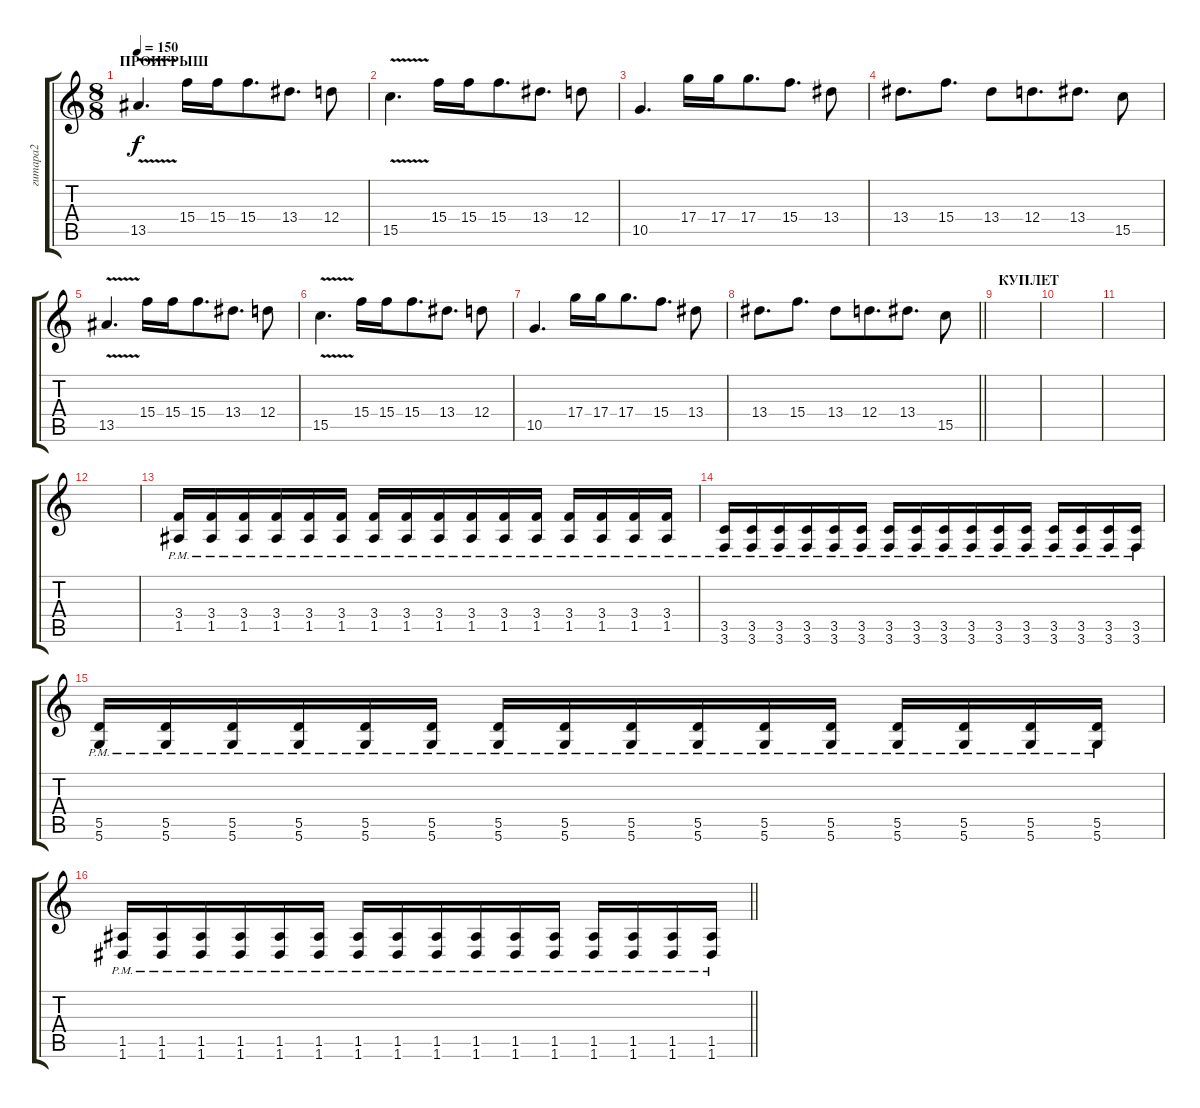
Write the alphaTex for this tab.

\track ("гитара2" "гитара2") {instrument distortionguitar}
\staff {score tabs}
\tuning (E4 B3 G3 D3 A2 D2) {hide}
\ts (8 8)
\section ("" "ПРОИГРЫШ")
\tempo 150
\clef g2
\ks c
13.5{v}.4{d dy f} 15.4.16 15.4.16 15.4.8{d} 13.4.8{d} 12.4.8 |
15.5{v}.4{d} 15.4.16 15.4.16 15.4.8{d} 13.4.8{d} 12.4.8 |
10.5.4{d} 17.4.16 17.4.16 17.4.8{d} 15.4.8{d} 13.4.8 |
13.4.8{d} 15.4.8{d} 13.4.8 12.4.8{d} 13.4.8{d} 15.5.8 |
13.5{v}.4{d} 15.4.16 15.4.16 15.4.8{d} 13.4.8{d} 12.4.8 |
15.5{v}.4{d} 15.4.16 15.4.16 15.4.8{d} 13.4.8{d} 12.4.8 |
10.5.4{d} 17.4.16 17.4.16 17.4.8{d} 15.4.8{d} 13.4.8 |
\barLineRight lightlight
13.4.8{d} 15.4.8{d} 13.4.8 12.4.8{d} 13.4.8{d} 15.5.8 |
\section ("" "КУПЛЕТ")
|
|
|
|
(3.4{pm} 1.5{pm}).16 (3.4{pm} 1.5{pm}).16 (3.4{pm} 1.5{pm}).16 (3.4{pm} 1.5{pm}).16 (3.4{pm} 1.5{pm}).16 (3.4{pm} 1.5{pm}).16 (3.4{pm} 1.5{pm}).16 (3.4{pm} 1.5{pm}).16 (3.4{pm} 1.5{pm}).16 (3.4{pm} 1.5{pm}).16 (3.4{pm} 1.5{pm}).16 (3.4{pm} 1.5{pm}).16 (3.4{pm} 1.5{pm}).16 (3.4{pm} 1.5{pm}).16 (3.4{pm} 1.5{pm}).16 (3.4{pm} 1.5{pm}).16 |
(3.5{pm} 3.6{pm}).16 (3.5{pm} 3.6{pm}).16 (3.5{pm} 3.6{pm}).16 (3.5{pm} 3.6{pm}).16 (3.5{pm} 3.6{pm}).16 (3.5{pm} 3.6{pm}).16 (3.5{pm} 3.6{pm}).16 (3.5{pm} 3.6{pm}).16 (3.5{pm} 3.6{pm}).16 (3.5{pm} 3.6{pm}).16 (3.5{pm} 3.6{pm}).16 (3.5{pm} 3.6{pm}).16 (3.5{pm} 3.6{pm}).16 (3.5{pm} 3.6{pm}).16 (3.5{pm} 3.6{pm}).16 (3.5{pm} 3.6{pm}).16 |
(5.5{pm} 5.6{pm}).16 (5.5{pm} 5.6{pm}).16 (5.5{pm} 5.6{pm}).16 (5.5{pm} 5.6{pm}).16 (5.5{pm} 5.6{pm}).16 (5.5{pm} 5.6{pm}).16 (5.5{pm} 5.6{pm}).16 (5.5{pm} 5.6{pm}).16 (5.5{pm} 5.6{pm}).16 (5.5{pm} 5.6{pm}).16 (5.5{pm} 5.6{pm}).16 (5.5{pm} 5.6{pm}).16 (5.5{pm} 5.6{pm}).16 (5.5{pm} 5.6{pm}).16 (5.5{pm} 5.6{pm}).16 (5.5{pm} 5.6{pm}).16 |
\barLineRight lightlight
(1.5{pm} 1.6{pm}).16 (1.5{pm} 1.6{pm}).16 (1.5{pm} 1.6{pm}).16 (1.5{pm} 1.6{pm}).16 (1.5{pm} 1.6{pm}).16 (1.5{pm} 1.6{pm}).16 (1.5{pm} 1.6{pm}).16 (1.5{pm} 1.6{pm}).16 (1.5{pm} 1.6{pm}).16 (1.5{pm} 1.6{pm}).16 (1.5{pm} 1.6{pm}).16 (1.5{pm} 1.6{pm}).16 (1.5{pm} 1.6{pm}).16 (1.5{pm} 1.6{pm}).16 (1.5{pm} 1.6{pm}).16 (1.5{pm} 1.6{pm}).16
